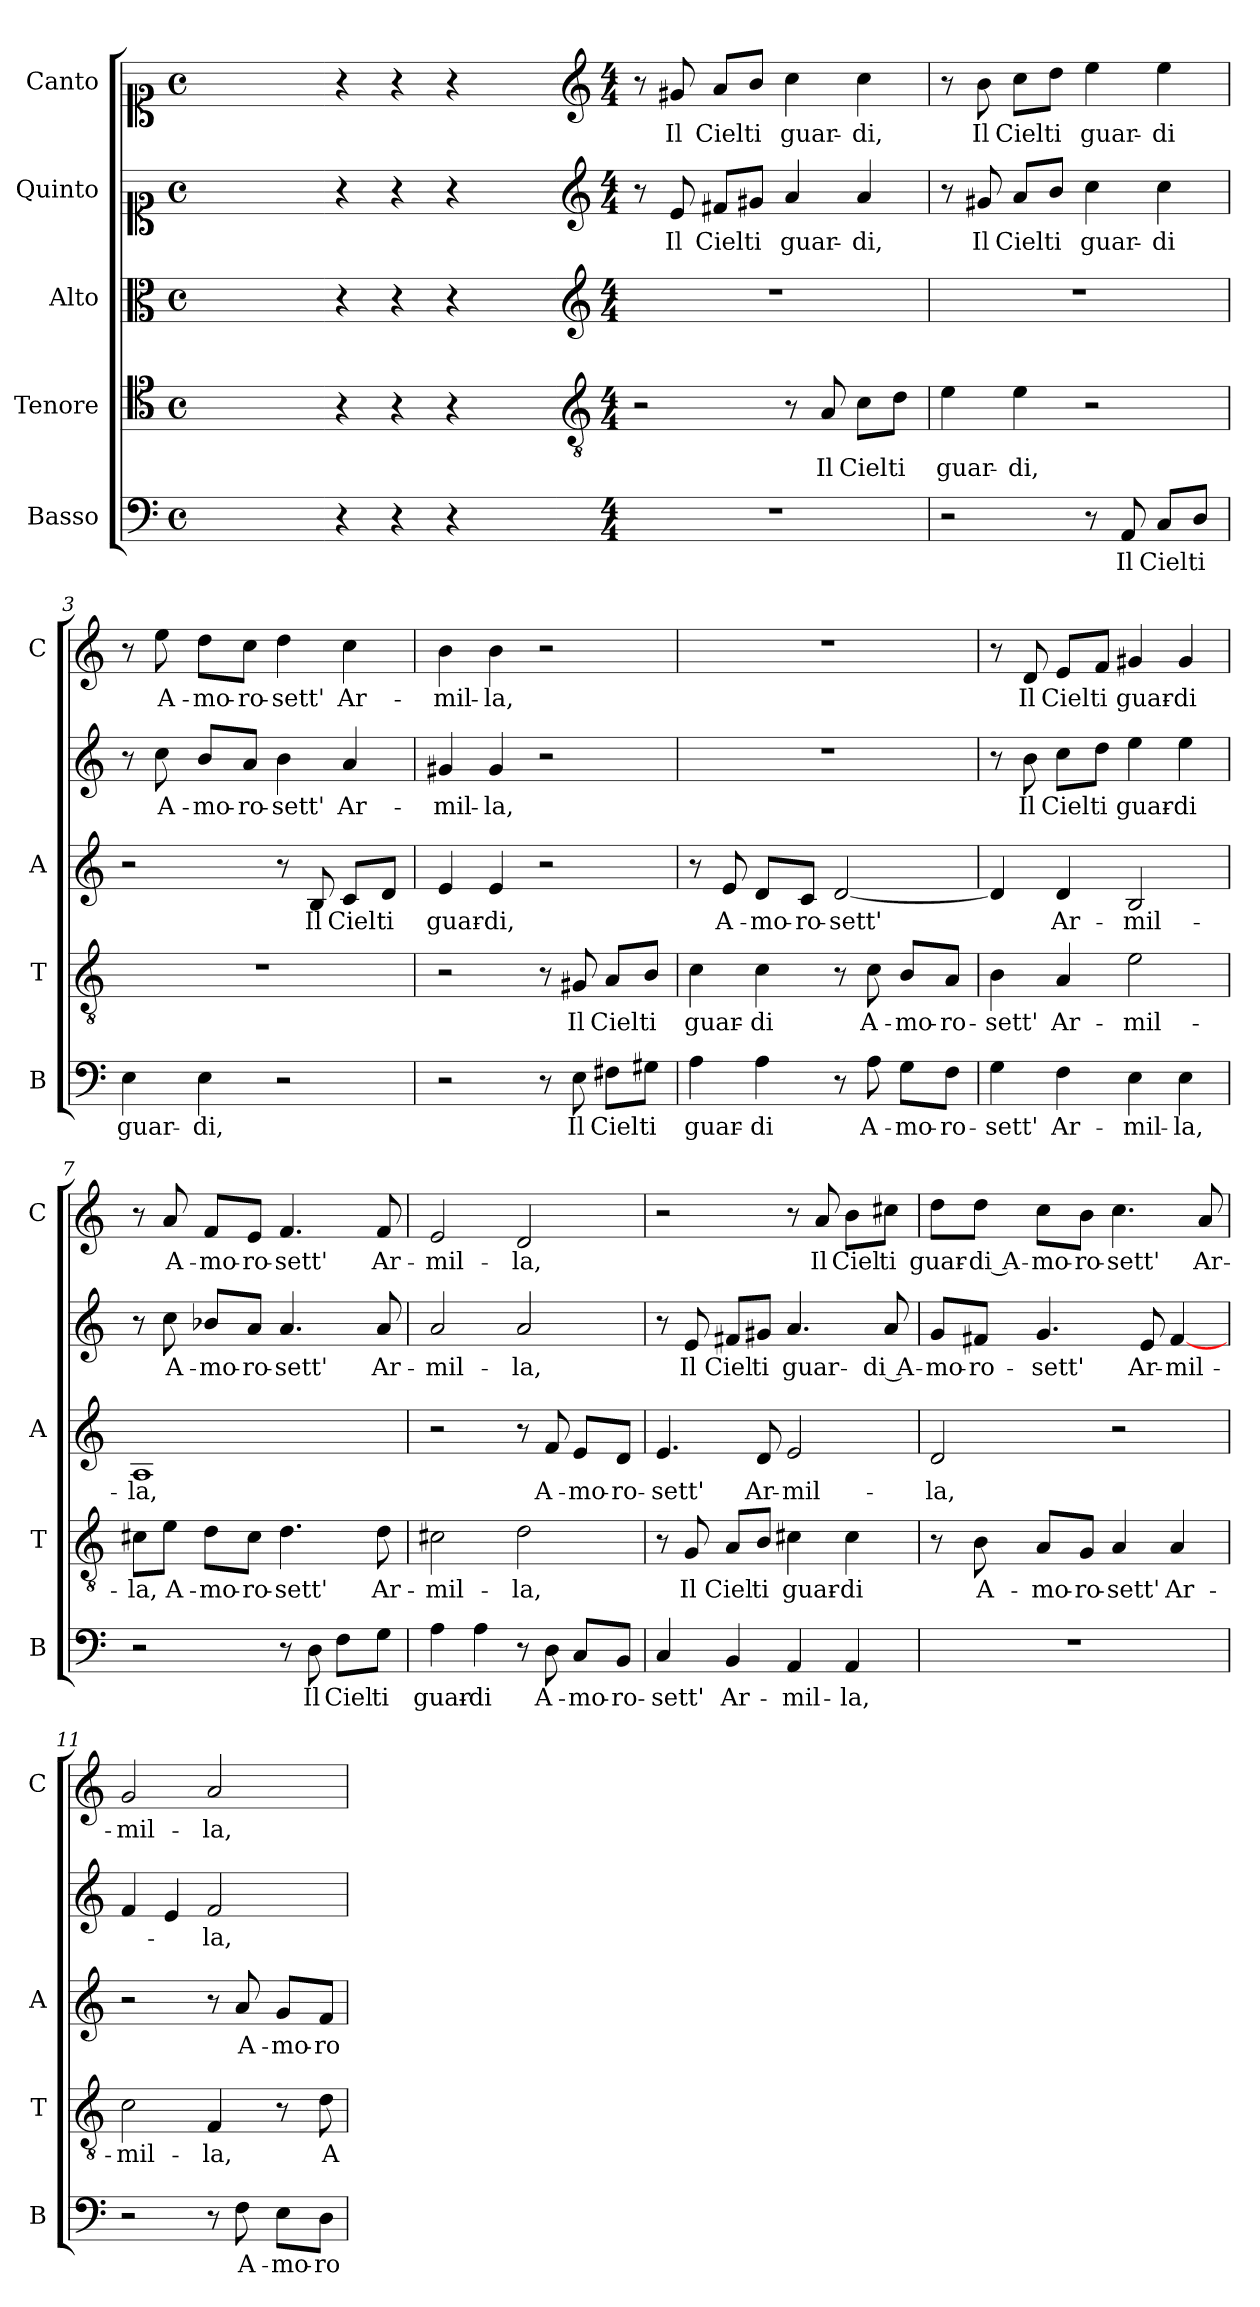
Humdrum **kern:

**kern	**text	**kern	**text	**kern	**text	**kern	**text	**kern	**text
*part5	*part5	*part4	*part4	*part3	*part3	*part2	*part2	*part1	*part1
*staff5	*staff5	*staff4	*staff4	*staff3	*staff3	*staff2	*staff2	*staff1	*staff1
*I"Basso	*	*I"Tenore	*	*I"Alto	*	*I"Quinto	*	*I"Canto	*
*I'B	*	*I'T	*	*I'A	*	*	*	*I'C	*
*clefF4	*	*clefC4	*	*clefC3	*	*clefC1	*	*clefC1	*
*k[]	*	*k[]	*	*k[]	*	*k[]	*	*k[]	*
*C:	*	*C:	*	*C:	*	*C:	*	*C:	*
*M4/4	*	*M4/4	*	*M4/4	*	*M4/4	*	*M4/4	*
*met(c)	*	*met(c)	*	*met(c)	*	*met(c)	*	*met(c)	*
=	=	=	=	=	=	=	=	=	=
1ryy	.	1ryy	.	1ryy	.	1ryy	.	1ryy	.
=1X-	=1X-	=1X-	=1X-	=1X-	=1X-	=1X-	=1X-	=1X-	=1X-
4r	.	4r	.	4r	.	4r	.	4r	.
4r	.	4r	.	4r	.	4r	.	4r	.
4r	.	4r	.	4r	.	4r	.	4r	.
4ryy	.	4ryy	.	4ryy	.	4ryy	.	4ryy	.
=1-	=1-	=1-	=1-	=1-	=1-	=1-	=1-	=1-	=1-
*	*	*clefGv2	*	*clefG2	*	*clefG2	*	*clefG2	*
*M4/4	*	*M4/4	*	*M4/4	*	*M4/4	*	*M4/4	*
1r	.	2r	.	1r	.	8r	.	8r	.
!	!	!	!	!	!	!	!LO:LY:b	!	!LO:LY:b
.	.	.	.	.	.	8e/	Il	8g#X/	Il
!	!	!	!	!	!	!	!LO:LY:b	!	!LO:LY:b
.	.	.	.	.	.	8f#X/L	Ciel	8a/L	Ciel
!	!	!	!	!	!	!	!LO:LY:b	!	!LO:LY:b
.	.	.	.	.	.	8g#X/J	ti	8b/J	ti
!	!	!	!	!	!	!	!LO:LY:b	!	!LO:LY:b
.	.	8r	.	.	.	4a/	guar-	4cc\	guar-
!	!	!	!LO:LY:b	!	!	!	!	!	!
.	.	8A/	Il	.	.	.	.	.	.
!	!	!	!LO:LY:b	!	!	!	!LO:LY:b	!	!LO:LY:b
.	.	8c\L	Ciel	.	.	4a/	-di,	4cc\	-di,
!	!	!	!LO:LY:b	!	!	!	!	!	!
.	.	8d\J	ti	.	.	.	.	.	.
=2	=2	=2	=2	=2	=2	=2	=2	=2	=2
!	!	!	!LO:LY:b	!	!	!	!	!	!
2r	.	4e\	guar-	1r	.	8r	.	8r	.
!	!	!	!	!	!	!	!LO:LY:b	!	!LO:LY:b
.	.	.	.	.	.	8g#X/	Il	8b\	Il
!	!	!	!LO:LY:b	!	!	!	!LO:LY:b	!	!LO:LY:b
.	.	4e\	-di,	.	.	8a/L	Ciel	8cc\L	Ciel
!	!	!	!	!	!	!	!LO:LY:b	!	!LO:LY:b
.	.	.	.	.	.	8b/J	ti	8dd\J	ti
!	!	!	!	!	!	!	!LO:LY:b	!	!LO:LY:b
8r	.	2r	.	.	.	4cc\	guar-	4ee\	guar-
!	!LO:LY:b	!	!	!	!	!	!	!	!
8AA/	Il	.	.	.	.	.	.	.	.
!	!LO:LY:b	!	!	!	!	!	!LO:LY:b	!	!LO:LY:b
8C/L	Ciel	.	.	.	.	4cc\	-di	4ee\	-di
!	!LO:LY:b	!	!	!	!	!	!	!	!
8D/J	ti	.	.	.	.	.	.	.	.
=3	=3	=3	=3	=3	=3	=3	=3	=3	=3
!	!LO:LY:b	!	!	!	!	!	!	!	!
4E\	guar-	1r	.	2r	.	8r	.	8r	.
!	!	!	!	!	!	!	!LO:LY:b	!	!LO:LY:b
.	.	.	.	.	.	8cc\	A-	8ee\	A-
!	!LO:LY:b	!	!	!	!	!	!LO:LY:b	!	!LO:LY:b
4E\	-di,	.	.	.	.	8b/L	-mo-	8dd\L	-mo-
!	!	!	!	!	!	!	!LO:LY:b	!	!LO:LY:b
.	.	.	.	.	.	8a/J	-ro-	8cc\J	-ro-
!	!	!	!	!	!	!	!LO:LY:b	!	!LO:LY:b
2r	.	.	.	8r	.	4b\	-sett'	4dd\	-sett'
!	!	!	!	!	!LO:LY:b	!	!	!	!
.	.	.	.	8B/	Il	.	.	.	.
!	!	!	!	!	!LO:LY:b	!	!LO:LY:b	!	!LO:LY:b
.	.	.	.	8c/L	Ciel	4a/	Ar-	4cc\	Ar-
!	!	!	!	!	!LO:LY:b	!	!	!	!
.	.	.	.	8d/J	ti	.	.	.	.
=4	=4	=4	=4	=4	=4	=4	=4	=4	=4
!	!	!	!	!	!LO:LY:b	!	!LO:LY:b	!	!LO:LY:b
2r	.	2r	.	4e/	guar-	4g#X/	-mil-	4b\	-mil-
!	!	!	!	!	!LO:LY:b	!	!LO:LY:b	!	!LO:LY:b
.	.	.	.	4e/	-di,	4g#/	-la,	4b\	-la,
8r	.	8r	.	2r	.	2r	.	2r	.
!	!LO:LY:b	!	!LO:LY:b	!	!	!	!	!	!
8E\	Il	8G#X/	Il	.	.	.	.	.	.
!	!LO:LY:b	!	!LO:LY:b	!	!	!	!	!	!
8F#X\L	Ciel	8A/L	Ciel	.	.	.	.	.	.
!	!LO:LY:b	!	!LO:LY:b	!	!	!	!	!	!
8G#X\J	ti	8B/J	ti	.	.	.	.	.	.
!!LO:LB:g=z
=5	=5	=5	=5	=5	=5	=5	=5	=5	=5
!	!LO:LY:b	!	!LO:LY:b	!	!	!	!	!	!
4A\	guar-	4c\	guar-	8r	.	1r	.	1r	.
!	!	!	!	!	!LO:LY:b	!	!	!	!
.	.	.	.	8e/	A-	.	.	.	.
!	!LO:LY:b	!	!LO:LY:b	!	!LO:LY:b	!	!	!	!
4A\	-di	4c\	-di	8d/L	-mo-	.	.	.	.
!	!	!	!	!	!LO:LY:b	!	!	!	!
.	.	.	.	8c/J	-ro-	.	.	.	.
!	!	!	!	!	!LO:LY:b	!	!	!	!
8r	.	8r	.	[2d/	-sett'	.	.	.	.
!	!LO:LY:b	!	!LO:LY:b	!	!	!	!	!	!
8A\	A-	8c\	A-	.	.	.	.	.	.
!	!LO:LY:b	!	!LO:LY:b	!	!	!	!	!	!
8G\L	-mo-	8B/L	-mo-	.	.	.	.	.	.
!	!LO:LY:b	!	!LO:LY:b	!	!	!	!	!	!
8F\J	-ro-	8A/J	-ro-	.	.	.	.	.	.
=6	=6	=6	=6	=6	=6	=6	=6	=6	=6
!	!LO:LY:b	!	!LO:LY:b	!	!	!	!	!	!
4G\	-sett'	4B\	-sett'	4d/]	.	8r	.	8r	.
!	!	!	!	!	!	!	!LO:LY:b	!	!LO:LY:b
.	.	.	.	.	.	8b\	Il	8d/	Il
!	!LO:LY:b	!	!LO:LY:b	!	!LO:LY:b	!	!LO:LY:b	!	!LO:LY:b
4F\	Ar-	4A/	Ar-	4d/	Ar-	8cc\L	Ciel	8e/L	Ciel
!	!	!	!	!	!	!	!LO:LY:b	!	!LO:LY:b
.	.	.	.	.	.	8dd\J	ti	8f/J	ti
!	!LO:LY:b	!	!LO:LY:b	!	!LO:LY:b	!	!LO:LY:b	!	!LO:LY:b
4E\	-mil-	2e\	-mil-	2B/	-mil-	4ee\	guar-	4g#X/	guar-
!	!LO:LY:b	!	!	!	!	!	!LO:LY:b	!	!LO:LY:b
4E\	-la,	.	.	.	.	4ee\	-di	4g#/	-di
=7	=7	=7	=7	=7	=7	=7	=7	=7	=7
!	!	!	!LO:LY:b	!	!LO:LY:b	!	!	!	!
2r	.	8c#X\L	-la,	1A	-la,	8r	.	8r	.
!	!	!	!LO:LY:b	!	!	!	!LO:LY:b	!	!LO:LY:b
.	.	8e\J	A-	.	.	8cc\	A-	8a/	A-
!	!	!	!LO:LY:b	!	!	!	!LO:LY:b	!	!LO:LY:b
.	.	8d\L	-mo-	.	.	8b-X/L	-mo-	8f/L	-mo-
!	!	!	!LO:LY:b	!	!	!	!LO:LY:b	!	!LO:LY:b
.	.	8c#\J	-ro-	.	.	8a/J	-ro-	8e/J	-ro-
!	!	!	!LO:LY:b	!	!	!	!LO:LY:b	!	!LO:LY:b
8r	.	4.d\	-sett'	.	.	4.a/	-sett'	4.f/	-sett'
!	!LO:LY:b	!	!	!	!	!	!	!	!
8D\	Il	.	.	.	.	.	.	.	.
!	!LO:LY:b	!	!	!	!	!	!	!	!
8F\L	Ciel	.	.	.	.	.	.	.	.
!	!LO:LY:b	!	!LO:LY:b	!	!	!	!LO:LY:b	!	!LO:LY:b
8G\J	ti	8d\	Ar-	.	.	8a/	Ar-	8f/	Ar-
=8	=8	=8	=8	=8	=8	=8	=8	=8	=8
!	!LO:LY:b	!	!LO:LY:b	!	!	!	!LO:LY:b	!	!LO:LY:b
4A\	guar-	2c#X\	-mil-	2r	.	2a/	-mil-	2e/	-mil-
!	!LO:LY:b	!	!	!	!	!	!	!	!
4A\	-di	.	.	.	.	.	.	.	.
!	!	!	!LO:LY:b	!	!	!	!LO:LY:b	!	!LO:LY:b
8r	.	2d\	-la,	8r	.	2a/	-la,	2d/	-la,
!	!LO:LY:b	!	!	!	!LO:LY:b	!	!	!	!
8D\	A-	.	.	8f/	A-	.	.	.	.
!	!LO:LY:b	!	!	!	!LO:LY:b	!	!	!	!
8C/L	-mo-	.	.	8e/L	-mo-	.	.	.	.
!	!LO:LY:b	!	!	!	!LO:LY:b	!	!	!	!
8BB/J	-ro-	.	.	8d/J	-ro-	.	.	.	.
=9	=9	=9	=9	=9	=9	=9	=9	=9	=9
!	!LO:LY:b	!	!	!	!LO:LY:b	!	!	!	!
4C/	-sett'	8r	.	4.e/	-sett'	8r	.	2r	.
!	!	!	!LO:LY:b	!	!	!	!LO:LY:b	!	!
.	.	8G/	Il	.	.	8e/	Il	.	.
!	!LO:LY:b	!	!LO:LY:b	!	!	!	!LO:LY:b	!	!
4BB/	Ar-	8A/L	Ciel	.	.	8f#X/L	Ciel	.	.
!	!	!	!LO:LY:b	!	!LO:LY:b	!	!LO:LY:b	!	!
.	.	8B/J	ti	8d/	Ar-	8g#X/J	ti	.	.
!	!LO:LY:b	!	!LO:LY:b	!	!LO:LY:b	!	!LO:LY:b	!	!
4AA/	-mil-	4c#X\	guar-	2e/	-mil-	4.a/	guar-	8r	.
!	!	!	!	!	!	!	!	!	!LO:LY:b
.	.	.	.	.	.	.	.	8a/	Il
!	!LO:LY:b	!	!LO:LY:b	!	!	!	!	!	!LO:LY:b
4AA/	-la,	4c#\	-di	.	.	.	.	8b\L	Ciel
!	!	!	!	!	!	!	!LO:LY:b	!	!LO:LY:b
.	.	.	.	.	.	8a/	-di A-	8cc#X\J	ti
!!LO:PB:g=z
=10	=10	=10	=10	=10	=10	=10	=10	=10	=10
!	!	!	!	!	!LO:LY:b	!	!LO:LY:b	!	!LO:LY:b
1r	.	8r	.	2d/	-la,	8g/L	-mo-	8dd\L	guar-
!	!	!	!LO:LY:b	!	!	!	!LO:LY:b	!	!LO:LY:b
.	.	8B\	A-	.	.	8f#X/J	-ro-	8dd\J	-di A-
!	!	!	!LO:LY:b	!	!	!	!LO:LY:b	!	!LO:LY:b
.	.	8A/L	-mo-	.	.	4.g/	-sett'	8cc\L	-mo-
!	!	!	!LO:LY:b	!	!	!	!	!	!LO:LY:b
.	.	8G/J	-ro-	.	.	.	.	8b\J	-ro-
!	!	!	!LO:LY:b	!	!	!	!	!	!LO:LY:b
.	.	4A/	-sett'	2r	.	.	.	4.cc\	-sett'
!	!	!	!	!	!	!	!LO:LY:b	!	!
.	.	.	.	.	.	8e/	Ar-	.	.
!	!	!	!LO:LY:b	!	!	!	!LO:LY:b	!	!
.	.	4A/	Ar-	.	.	[4f#/	-mil-	.	.
!	!	!	!	!	!	!	!	!	!LO:LY:b
.	.	.	.	.	.	.	.	8a/	Ar-
=11	=11	=11	=11	=11	=11	=11	=11	=11	=11
!	!	!	!LO:LY:b	!	!	!	!	!	!LO:LY:b
2r	.	2c\	-mil-	2r	.	4f/	.	2g/	-mil-
.	.	.	.	.	.	4e/	.	.	.
!	!	!	!LO:LY:b	!	!	!	!LO:LY:b	!	!LO:LY:b
8r	.	4F/	-la,	8r	.	2f/	-la,	2a/	-la,
!	!LO:LY:b	!	!	!	!LO:LY:b	!	!	!	!
8F\	A-	.	.	8a/	A-	.	.	.	.
!	!LO:LY:b	!	!	!	!LO:LY:b	!	!	!	!
8E\L	-mo-	8r	.	8g/L	-mo-	.	.	.	.
!	!LO:LY:b	!	!LO:LY:b	!	!LO:LY:b	!	!	!	!
8D\J	-ro-	8d\	A-	8f/J	-ro-	.	.	.	.
=	=	=	=	=	=	=	=	=	=
*-	*-	*-	*-	*-	*-	*-	*-	*-	*-
